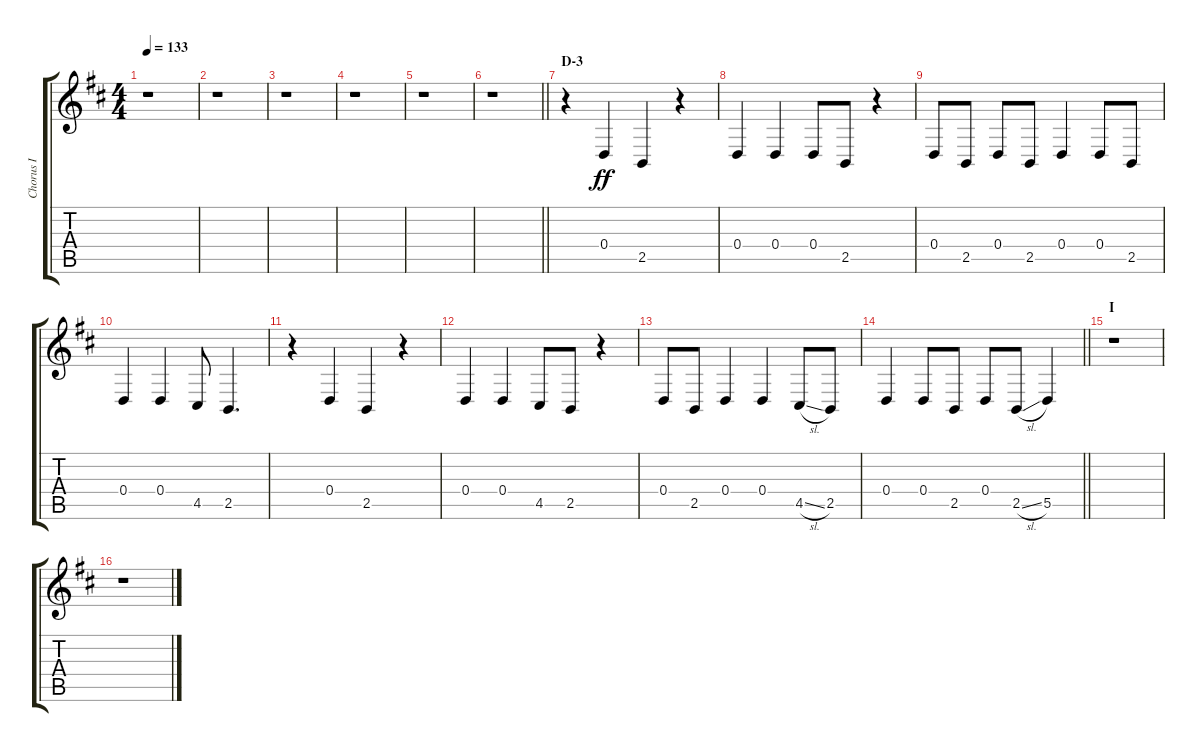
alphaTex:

\track ("Chorus I" "Chorus I") {instrument voiceoohs}
\staff {score tabs}
\tuning (E4 B3 G3 D3 A2 E2) {hide}
\ts (4 4)
\tempo 133
\clef g2
\ks d
r.1{dy f} |
r.1 |
r.1 |
r.1 |
r.1 |
\barLineRight lightlight
r.1 |
\section ("" "D-3")
r.4 0.4.4{dy ff} 2.5.4 r.4 |
0.4.4 0.4.4 0.4.8 2.5.8 r.4 |
0.4.8 2.5.8 0.4.8 2.5.8 0.4.4 0.4.8 2.5.8 |
0.4.4 0.4.4 4.5.8 2.5.4{d} |
r.4 0.4.4 2.5.4 r.4 |
0.4.4 0.4.4 4.5.8 2.5.8 r.4 |
0.4.8 2.5.8 0.4.4 0.4.4 4.5{sl}.8 2.5.8 |
\barLineRight lightlight
0.4.4 0.4.8 2.5.8 0.4.8 2.5{sl}.8 5.5.4 |
\section ("" "I")
r.1 |
r.1
